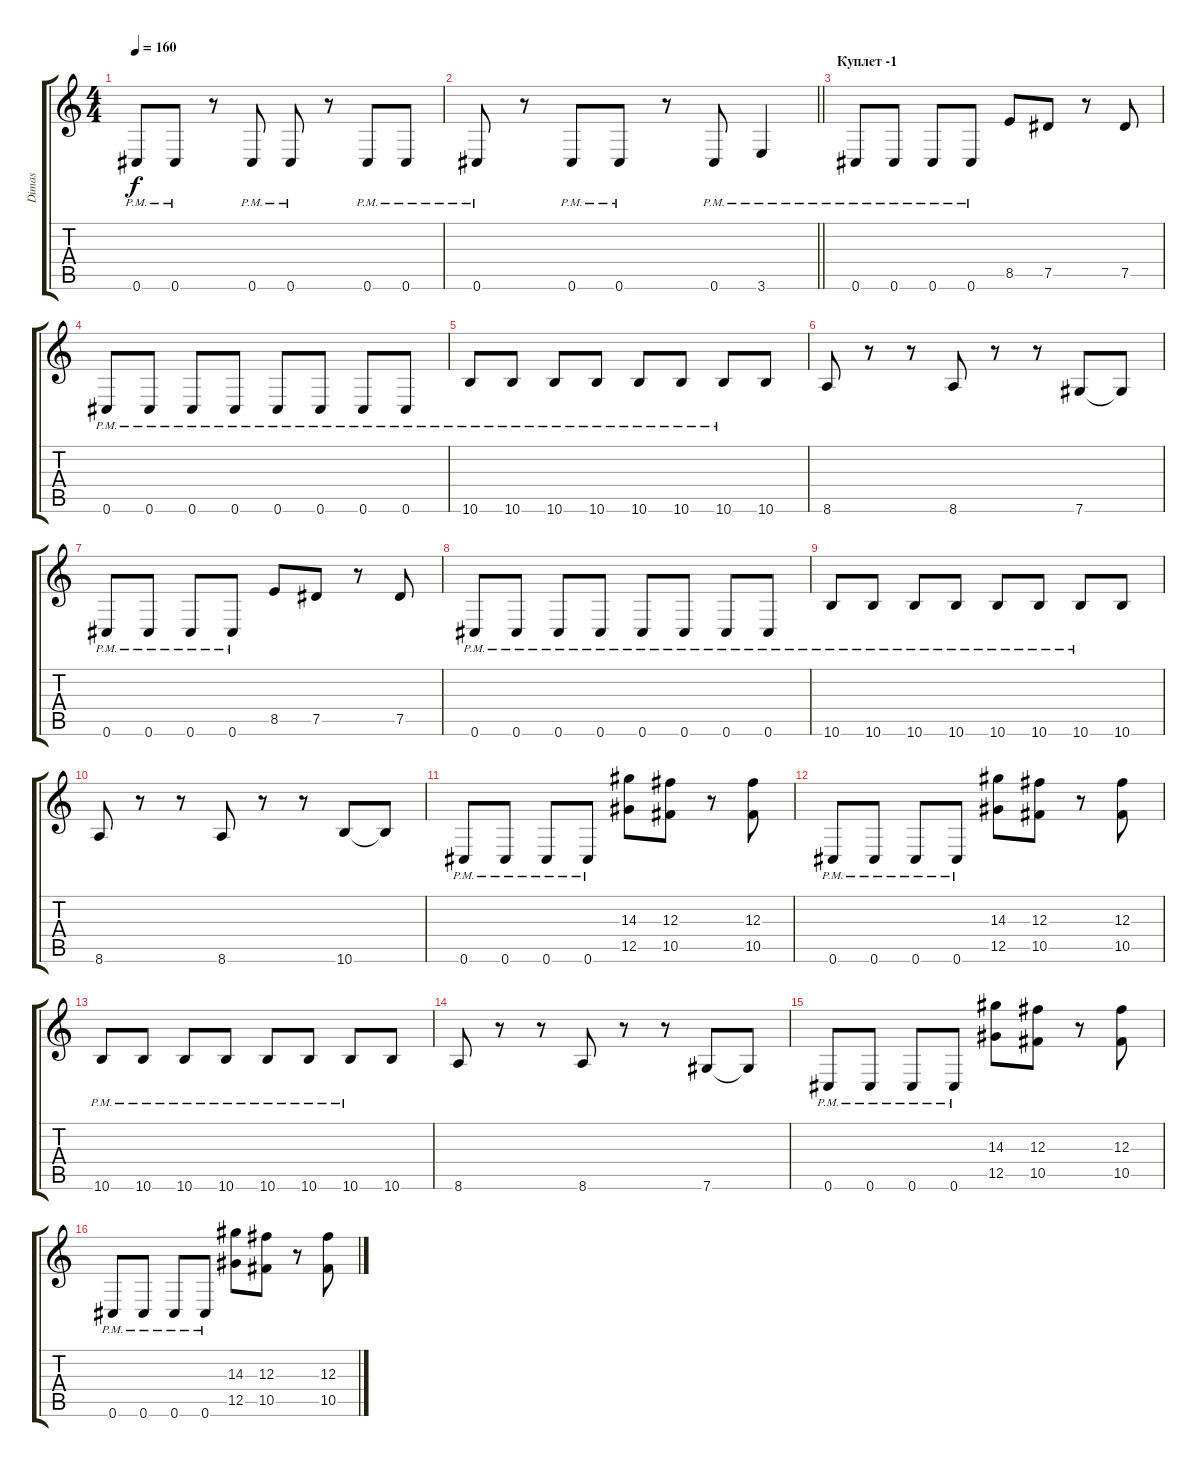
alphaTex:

\track ("Dimas" "Dimas") {instrument distortionguitar}
\staff {score tabs}
\tuning (Eb4 Bb3 Gb3 Db3 Ab2 Db2) {hide}
\ts (4 4)
\tempo 160
\clef g2
\ks c
0.6{pm}.8{dy f} 0.6{pm}.8 r.8 0.6{pm}.8 0.6{pm}.8 r.8 0.6{pm}.8 0.6{pm}.8 |
\barLineRight lightlight
0.6{pm}.8 r.8 0.6{pm}.8 0.6{pm}.8 r.8 0.6{pm}.8 3.6{pm}.4 |
\section ("" "Куплет -1")
0.6{pm}.8 0.6{pm}.8 0.6{pm}.8 0.6{pm}.8 8.5.8 7.5.8 r.8 7.5.8 |
0.6{pm}.8 0.6{pm}.8 0.6{pm}.8 0.6{pm}.8 0.6{pm}.8 0.6{pm}.8 0.6{pm}.8 0.6{pm}.8 |
10.6{pm}.8 10.6{pm}.8 10.6{pm}.8 10.6{pm}.8 10.6{pm}.8 10.6{pm}.8 10.6{pm}.8 10.6.8 |
8.6.8 r.8 r.8 8.6.8 r.8 r.8 7.6.8 7.6{t}.8 |
0.6{pm}.8 0.6{pm}.8 0.6{pm}.8 0.6{pm}.8 8.5.8 7.5.8 r.8 7.5.8 |
0.6{pm}.8 0.6{pm}.8 0.6{pm}.8 0.6{pm}.8 0.6{pm}.8 0.6{pm}.8 0.6{pm}.8 0.6{pm}.8 |
10.6{pm}.8 10.6{pm}.8 10.6{pm}.8 10.6{pm}.8 10.6{pm}.8 10.6{pm}.8 10.6{pm}.8 10.6.8 |
8.6.8 r.8 r.8 8.6.8 r.8 r.8 10.6.8 10.6{t}.8 |
0.6{pm}.8 0.6{pm}.8 0.6{pm}.8 0.6{pm}.8 (14.3 12.5).8 (12.3 10.5).8 r.8 (12.3 10.5).8 |
0.6{pm}.8 0.6{pm}.8 0.6{pm}.8 0.6{pm}.8 (14.3 12.5).8 (12.3 10.5).8 r.8 (12.3 10.5).8 |
10.6{pm}.8 10.6{pm}.8 10.6{pm}.8 10.6{pm}.8 10.6{pm}.8 10.6{pm}.8 10.6{pm}.8 10.6.8 |
8.6.8 r.8 r.8 8.6.8 r.8 r.8 7.6.8 7.6{t}.8 |
0.6{pm}.8 0.6{pm}.8 0.6{pm}.8 0.6{pm}.8 (14.3 12.5).8 (12.3 10.5).8 r.8 (12.3 10.5).8 |
0.6{pm}.8 0.6{pm}.8 0.6{pm}.8 0.6{pm}.8 (14.3 12.5).8 (12.3 10.5).8 r.8 (12.3 10.5).8
